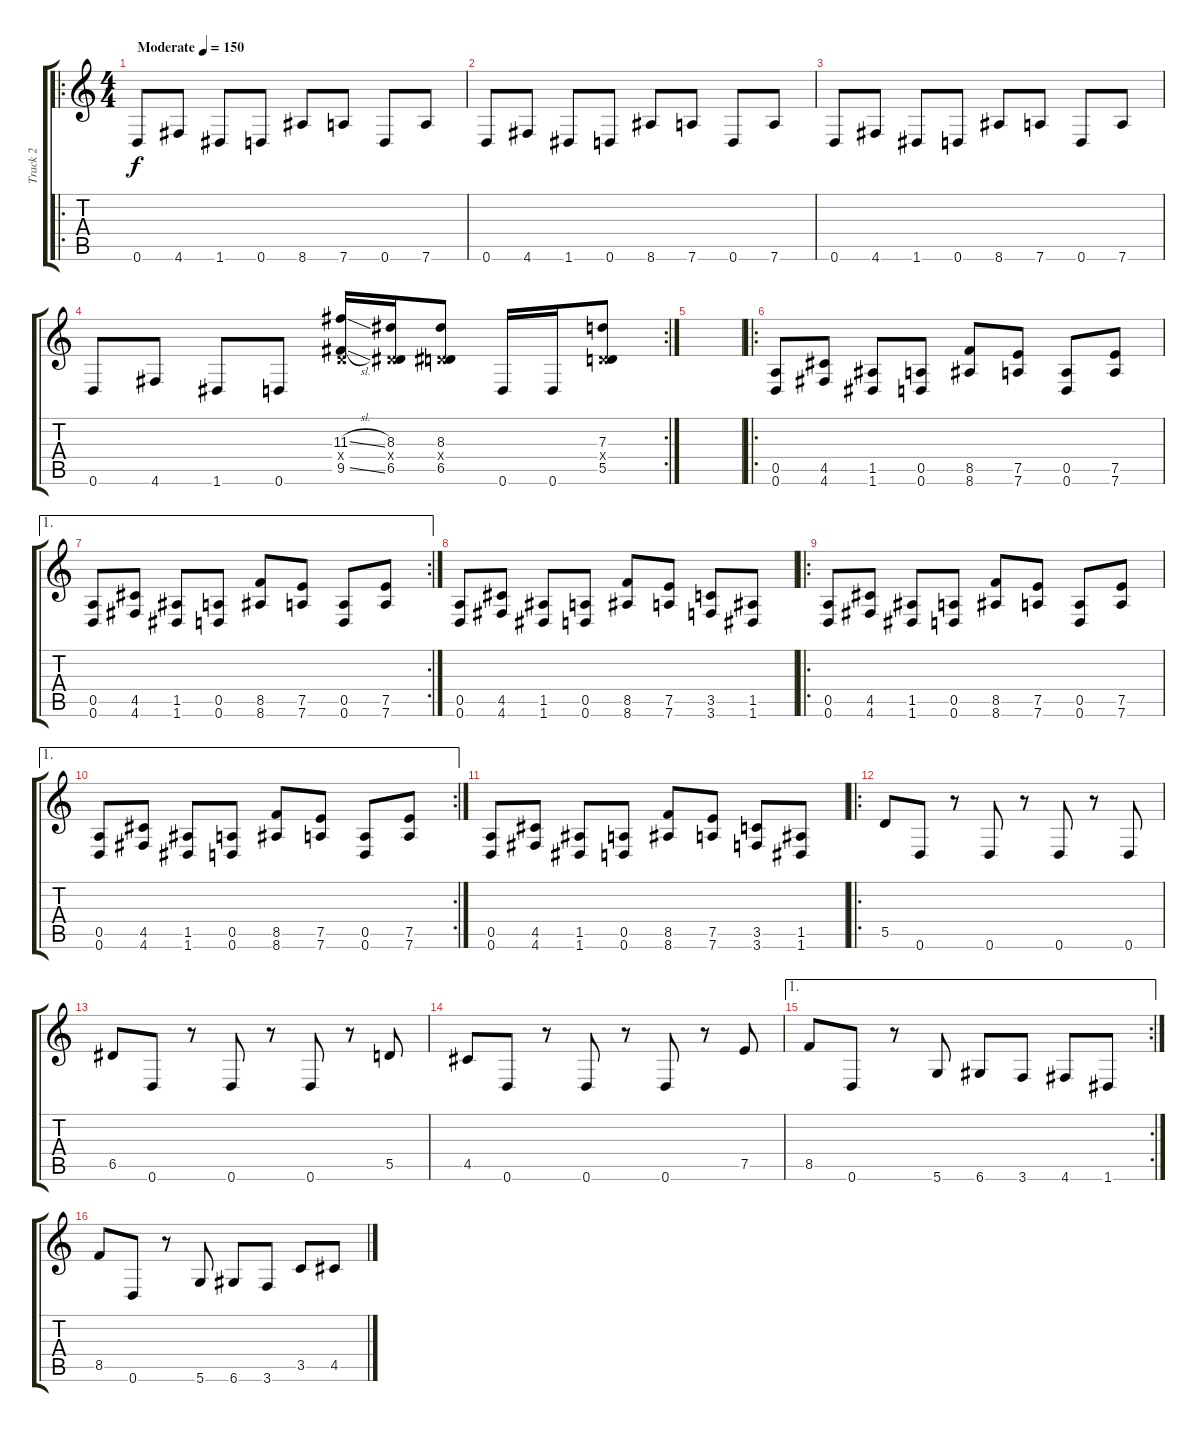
\track ("Track 2" "Track 2") {instrument distortionguitar}
\staff {score tabs}
\tuning (E4 B3 G3 D3 A2 D2) {hide}
\ro
\ts (4 4)
\tempo (150 "Moderate")
\clef g2
\ks c
0.6.8{dy f instrument distortionguitar} 4.6.8 1.6.8 0.6.8 8.6.8 7.6.8 0.6.8 7.6.8 |
0.6.8 4.6.8 1.6.8 0.6.8 8.6.8 7.6.8 0.6.8 7.6.8 |
0.6.8 4.6.8 1.6.8 0.6.8 8.6.8 7.6.8 0.6.8 7.6.8 |
\rc 2
0.6.8 4.6.8 1.6.8 0.6.8 (11.3{sl} 0.4{x} 9.5{sl}).16 (8.3 0.4{x} 6.5).16 (8.3 0.4{x} 6.5).8 0.6.16 0.6.16 (7.3 0.4{x} 5.5).8 |
|
\ro
(0.5 0.6).8 (4.5 4.6).8 (1.5 1.6).8 (0.5 0.6).8 (8.5 8.6).8 (7.5 7.6).8 (0.5 0.6).8 (7.5 7.6).8 |
\ae 1
\rc 2
(0.5 0.6).8 (4.5 4.6).8 (1.5 1.6).8 (0.5 0.6).8 (8.5 8.6).8 (7.5 7.6).8 (0.5 0.6).8 (7.5 7.6).8 |
(0.5 0.6).8 (4.5 4.6).8 (1.5 1.6).8 (0.5 0.6).8 (8.5 8.6).8 (7.5 7.6).8 (3.5 3.6).8 (1.5 1.6).8 |
\ro
(0.5 0.6).8 (4.5 4.6).8 (1.5 1.6).8 (0.5 0.6).8 (8.5 8.6).8 (7.5 7.6).8 (0.5 0.6).8 (7.5 7.6).8 |
\ae 1
\rc 2
(0.5 0.6).8 (4.5 4.6).8 (1.5 1.6).8 (0.5 0.6).8 (8.5 8.6).8 (7.5 7.6).8 (0.5 0.6).8 (7.5 7.6).8 |
(0.5 0.6).8 (4.5 4.6).8 (1.5 1.6).8 (0.5 0.6).8 (8.5 8.6).8 (7.5 7.6).8 (3.5 3.6).8 (1.5 1.6).8 |
\ro
5.5.8 0.6.8 r.8 0.6.8 r.8 0.6.8 r.8 0.6.8 |
6.5.8 0.6.8 r.8 0.6.8 r.8 0.6.8 r.8 5.5.8 |
4.5.8 0.6.8 r.8 0.6.8 r.8 0.6.8 r.8 7.5.8 |
\ae 1
\rc 2
8.5.8 0.6.8 r.8 5.6.8 6.6.8 3.6.8 4.6.8 1.6.8 |
8.5.8 0.6.8 r.8 5.6.8 6.6.8 3.6.8 3.5.8 4.5.8
